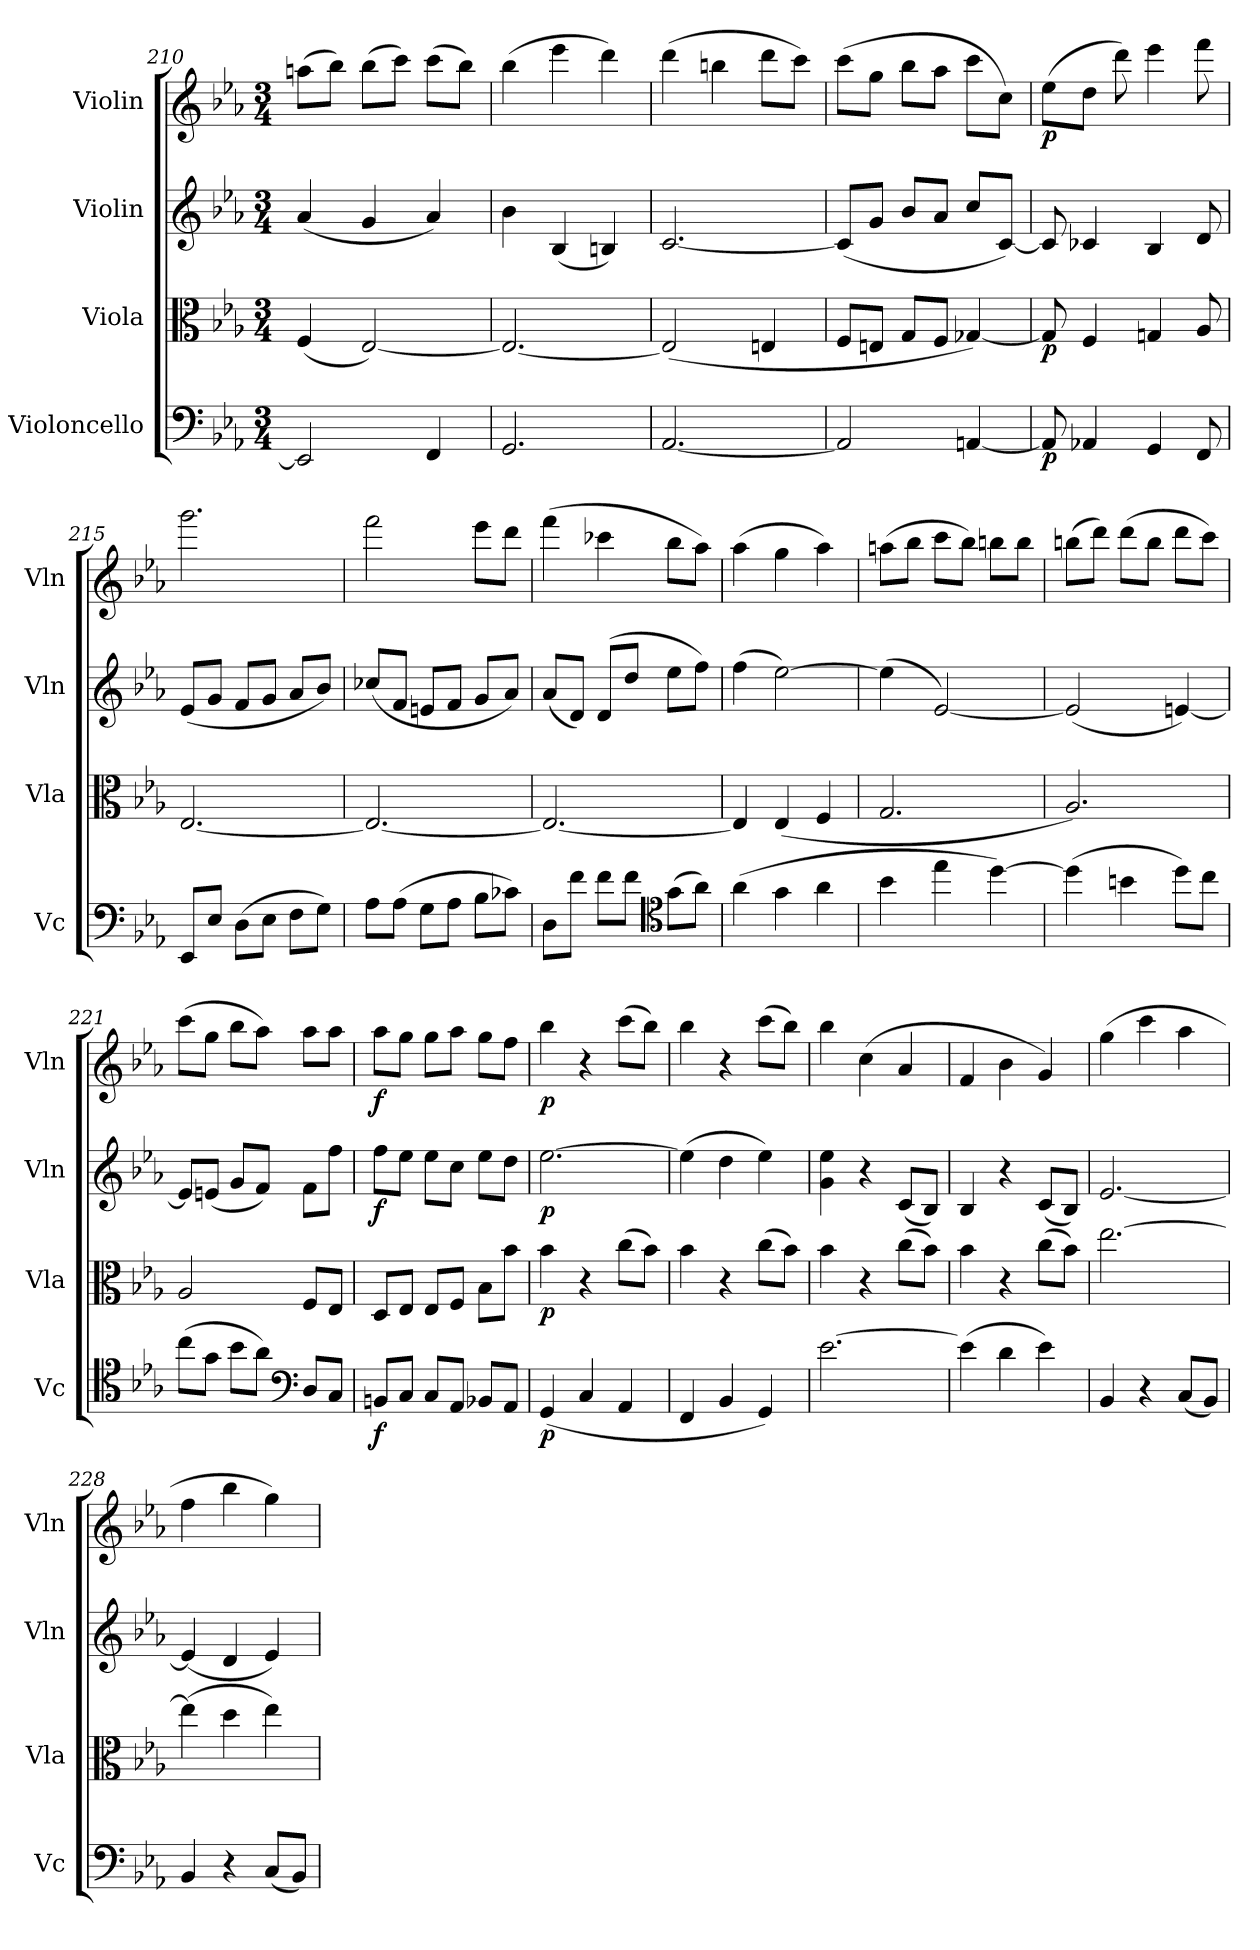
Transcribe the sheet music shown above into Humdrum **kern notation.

**kern	**dynam	**kern	**dynam	**kern	**dynam	**kern	**dynam
*part4	*part4	*part3	*part3	*part2	*part2	*part1	*part1
*staff4	*staff4	*staff3	*staff3	*staff2	*staff2	*staff1	*staff1
*I"Violoncello	*	*I"Viola	*	*I"Violin	*	*I"Violin	*
*I'Vc	*	*I'Vla	*	*I'Vln	*	*I'Vln	*
*clefF4	*	*clefC3	*	*clefG2	*	*clefG2	*
*k[b-e-a-]	*	*k[b-e-a-]	*	*k[b-e-a-]	*	*k[b-e-a-]	*
*M3/4	*	*M3/4	*	*M3/4	*	*M3/4	*
=210	=210	=210	=210	=210	=210	=210	=210
2EE-]	.	(4F	.	(4a-	.	(8aan\L	.
.	.	.	.	.	.	8bb-\J)	.
.	.	[2E-)	.	4g	.	(8bb-\L	.
.	.	.	.	.	.	8ccc\J)	.
4FF	.	.	.	4a-)	.	(8ccc\L	.
.	.	.	.	.	.	8bb-\J)	.
=211	=211	=211	=211	=211	=211	=211	=211
2.GG	.	2.E-_	.	4b-	.	(4bb-	.
.	.	.	.	(4B-	.	4eee-	.
.	.	.	.	4Bn)	.	4ddd)	.
=212	=212	=212	=212	=212	=212	=212	=212
[2.AA-	.	(2E-]	.	[2.c	.	(4ddd	.
.	.	.	.	.	.	4bbn	.
.	.	4En	.	.	.	8ddd\L	.
.	.	.	.	.	.	8ccc\J)	.
=213	=213	=213	=213	=213	=213	=213	=213
2AA-]	.	8F/L	.	(8c/L]	.	(8ccc\L	.
.	.	8En/J	.	8g/J	.	8gg\J	.
.	.	8G/L	.	8b-/L	.	8bb-\L	.
.	.	8F/J	.	8a-/J	.	8aa-\J	.
[4AAn	.	[4G-X)	.	8cc/L	.	8ccc\L	.
.	.	.	.	[8c/J)	.	8cc\J)	.
=214	=214	=214	=214	=214	=214	=214	=214
8AA]	p	8G-]	p	8c]	.	(8ee-\L	p
4AA-X	.	4F	.	4c-X	.	8dd\J	.
.	.	.	.	.	.	8ddd)	.
4GG	.	4Gn	.	4B-	.	4eee-	.
8FF	.	8A-	.	8d	.	8fff	.
=215	=215	=215	=215	=215	=215	=215	=215
8EE-/L	.	[2.E-	.	(8e-/L	.	2.ggg	.
8E-/J	.	.	.	8g/J	.	.	.
(8D\L	.	.	.	8f/L	.	.	.
8E-\J	.	.	.	8g/J	.	.	.
8F\L	.	.	.	8a-/L	.	.	.
8G\J)	.	.	.	8b-/J)	.	.	.
=216	=216	=216	=216	=216	=216	=216	=216
8A-\L	.	2.E-_	.	(8cc-X/L	.	2fff	.
(8A-\J	.	.	.	8f/J	.	.	.
8G\L	.	.	.	8en/L	.	.	.
8A-\J	.	.	.	8f/J	.	.	.
8B-\L	.	.	.	8g/L	.	8eee-\L	.
8c-X\J)	.	.	.	8a-/J)	.	8ddd\J	.
=217	=217	=217	=217	=217	=217	=217	=217
8D\L	.	2.E-_	.	(8a-/L	.	(4fff	.
8f\J	.	.	.	8d/J)	.	.	.
8f\L	.	.	.	(8d/L	.	4ccc-X	.
8f\J	.	.	.	8dd/J	.	.	.
*clefC4	*	*	*	*	*	*	*
(8g\L	.	.	.	8ee-\L	.	8bb-\L	.
8a-\J)	.	.	.	8ff\J)	.	8aa-\J)	.
=218	=218	=218	=218	=218	=218	=218	=218
(4a-	.	4E-]	.	(4ff	.	(4aa-	.
4g	.	(4E-	.	[2ee-)	.	4gg	.
4a-	.	4F	.	.	.	4aa-)	.
=219	=219	=219	=219	=219	=219	=219	=219
4b-	.	2.G	.	(4ee-]	.	(8aan\L	.
.	.	.	.	.	.	8bb-\J	.
4ee-	.	.	.	[2e-)	.	8ccc\L	.
.	.	.	.	.	.	8bb-\J)	.
[4dd)	.	.	.	.	.	8bbn\L	.
.	.	.	.	.	.	8bb\J	.
=220	=220	=220	=220	=220	=220	=220	=220
(4dd]	.	2.A-)	.	(2e-]	.	(8bbn\L	.
.	.	.	.	.	.	8ddd\J)	.
4bn	.	.	.	.	.	(8ddd\L	.
.	.	.	.	.	.	8bb\J	.
8dd\L)	.	.	.	[4en)	.	8ddd\L	.
8cc\J	.	.	.	.	.	8ccc\J)	.
=221	=221	=221	=221	=221	=221	=221	=221
(8cc\L	.	2A-	.	8e/L]	.	(8ccc\L	.
8g\J	.	.	.	(8en/J	.	8gg\J	.
8b-\L	.	.	.	8g/L	.	8bb-\L	.
8a-\J)	.	.	.	8f/J)	.	8aa-\J)	.
*clefF4	*	*	*	*	*	*	*
8D/L	.	8F/L	.	8f\L	.	8aa-\L	.
8C/J	.	8E-/J	.	8ff\J	.	8aa-\J	.
=222	=222	=222	=222	=222	=222	=222	=222
8BBn/L	f	8D/L	.	8ff\L	f	8aa-\L	f
8C/J	.	8E-/J	.	8ee-\J	.	8gg\J	.
8C/L	.	8E-/L	.	8ee-\L	.	8gg\L	.
8AA-/J	.	8F/J	.	8cc\J	.	8aa-\J	.
8BB-X/L	.	8B-\L	.	8ee-\L	.	8gg\L	.
8AA-/J	.	8b-\J	.	8dd\J	.	8ff\J	.
=223	=223	=223	=223	=223	=223	=223	=223
(4GG	p	4b-	p	[2.ee-	p	4bb-	p
4C	.	4r	.	.	.	4r	.
4AA-	.	(8cc\L	.	.	.	(8ccc\L	.
.	.	8b-\J)	.	.	.	8bb-\J)	.
=224	=224	=224	=224	=224	=224	=224	=224
4FF	.	4b-	.	(4ee-]	.	4bb-	.
4BB-	.	4r	.	4dd	.	4r	.
4GG)	.	(8cc\L	.	4ee-)	.	(8ccc\L	.
.	.	8b-\J)	.	.	.	8bb-\J)	.
=225	=225	=225	=225	=225	=225	=225	=225
[2.e-	.	4b-	.	4g 4ee-	.	4bb-	.
.	.	4r	.	4r	.	(4cc	.
.	.	(8cc\L	.	(8c/L	.	4a-	.
.	.	8b-\J)	.	8B-/J)	.	.	.
=226	=226	=226	=226	=226	=226	=226	=226
(4e-]	.	4b-	.	4B-	.	4f	.
4d	.	4r	.	4r	.	4b-	.
4e-)	.	(8cc\L	.	(8c/L	.	4g)	.
.	.	8b-\J)	.	8B-/J)	.	.	.
=227	=227	=227	=227	=227	=227	=227	=227
4BB-	.	[2.ee-	.	[2.e-	.	(4gg	.
4r	.	.	.	.	.	4ccc	.
(8C/L	.	.	.	.	.	4aa-	.
8BB-/J)	.	.	.	.	.	.	.
=228	=228	=228	=228	=228	=228	=228	=228
4BB-	.	(4ee-]	.	(4e-]	.	4ff	.
4r	.	4dd	.	4d	.	4bb-	.
(8C/L	.	4ee-)	.	4e-)	.	4gg)	.
8BB-/J)	.	.	.	.	.	.	.
=	=	=	=	=	=	=	=
*-	*-	*-	*-	*-	*-	*-	*-
